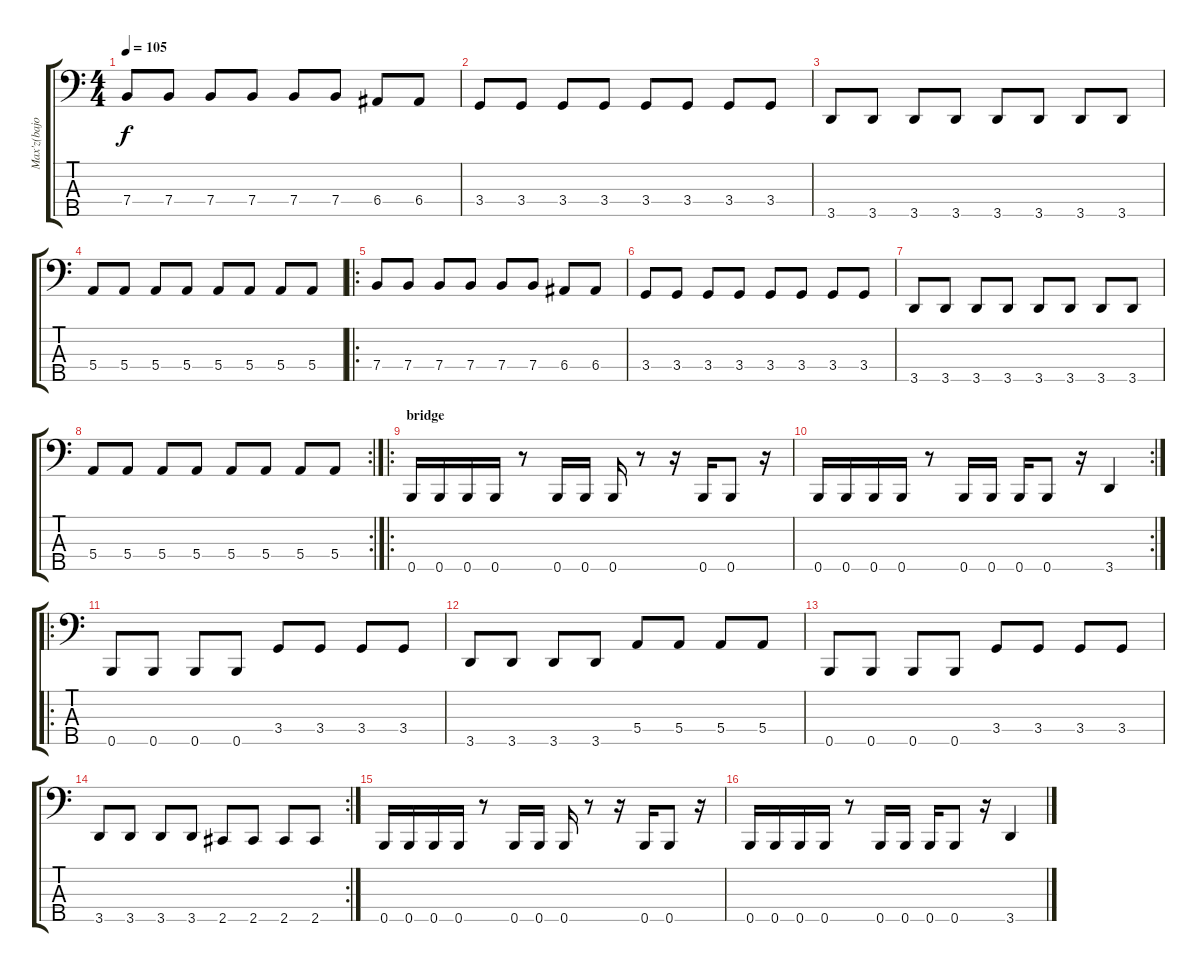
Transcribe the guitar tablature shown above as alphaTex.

\track ("Max'z(bajo)" "Max'z(bajo") {instrument overdrivenguitar}
\staff {score tabs}
\tuning (G2 D2 A1 E1 B0) {hide}
\ts (4 4)
\tempo 105
\clef f4
\ks c
7.4.8{dy f} 7.4.8 7.4.8 7.4.8 7.4.8 7.4.8 6.4.8 6.4.8 |
3.4.8 3.4.8 3.4.8 3.4.8 3.4.8 3.4.8 3.4.8 3.4.8 |
3.5.8 3.5.8 3.5.8 3.5.8 3.5.8 3.5.8 3.5.8 3.5.8 |
5.4.8 5.4.8 5.4.8 5.4.8 5.4.8 5.4.8 5.4.8 5.4.8 |
\ro
7.4.8 7.4.8 7.4.8 7.4.8 7.4.8 7.4.8 6.4.8 6.4.8 |
3.4.8 3.4.8 3.4.8 3.4.8 3.4.8 3.4.8 3.4.8 3.4.8 |
3.5.8 3.5.8 3.5.8 3.5.8 3.5.8 3.5.8 3.5.8 3.5.8 |
\rc 2
5.4.8 5.4.8 5.4.8 5.4.8 5.4.8 5.4.8 5.4.8 5.4.8 |
\ro
\section ("" "bridge")
0.5.16{instrument electricbassfinger} 0.5.16 0.5.16 0.5.16 r.8 0.5.16 0.5.16 0.5.16 r.8 r.16 0.5.16 0.5.8 r.16 |
\rc 2
0.5.16 0.5.16 0.5.16 0.5.16 r.8 0.5.16 0.5.16 0.5.16 0.5.8 r.16 3.5.4 |
\ro
0.5.8 0.5.8 0.5.8 0.5.8 3.4.8 3.4.8 3.4.8 3.4.8 |
3.5.8 3.5.8 3.5.8 3.5.8 5.4.8 5.4.8 5.4.8 5.4.8 |
0.5.8 0.5.8 0.5.8 0.5.8 3.4.8 3.4.8 3.4.8 3.4.8 |
\rc 2
3.5.8 3.5.8 3.5.8 3.5.8 2.5.8 2.5.8 2.5.8 2.5.8 |
0.5.16{instrument electricbassfinger} 0.5.16 0.5.16 0.5.16 r.8 0.5.16 0.5.16 0.5.16 r.8 r.16 0.5.16 0.5.8 r.16 |
0.5.16 0.5.16 0.5.16 0.5.16 r.8 0.5.16 0.5.16 0.5.16 0.5.8 r.16 3.5.4
